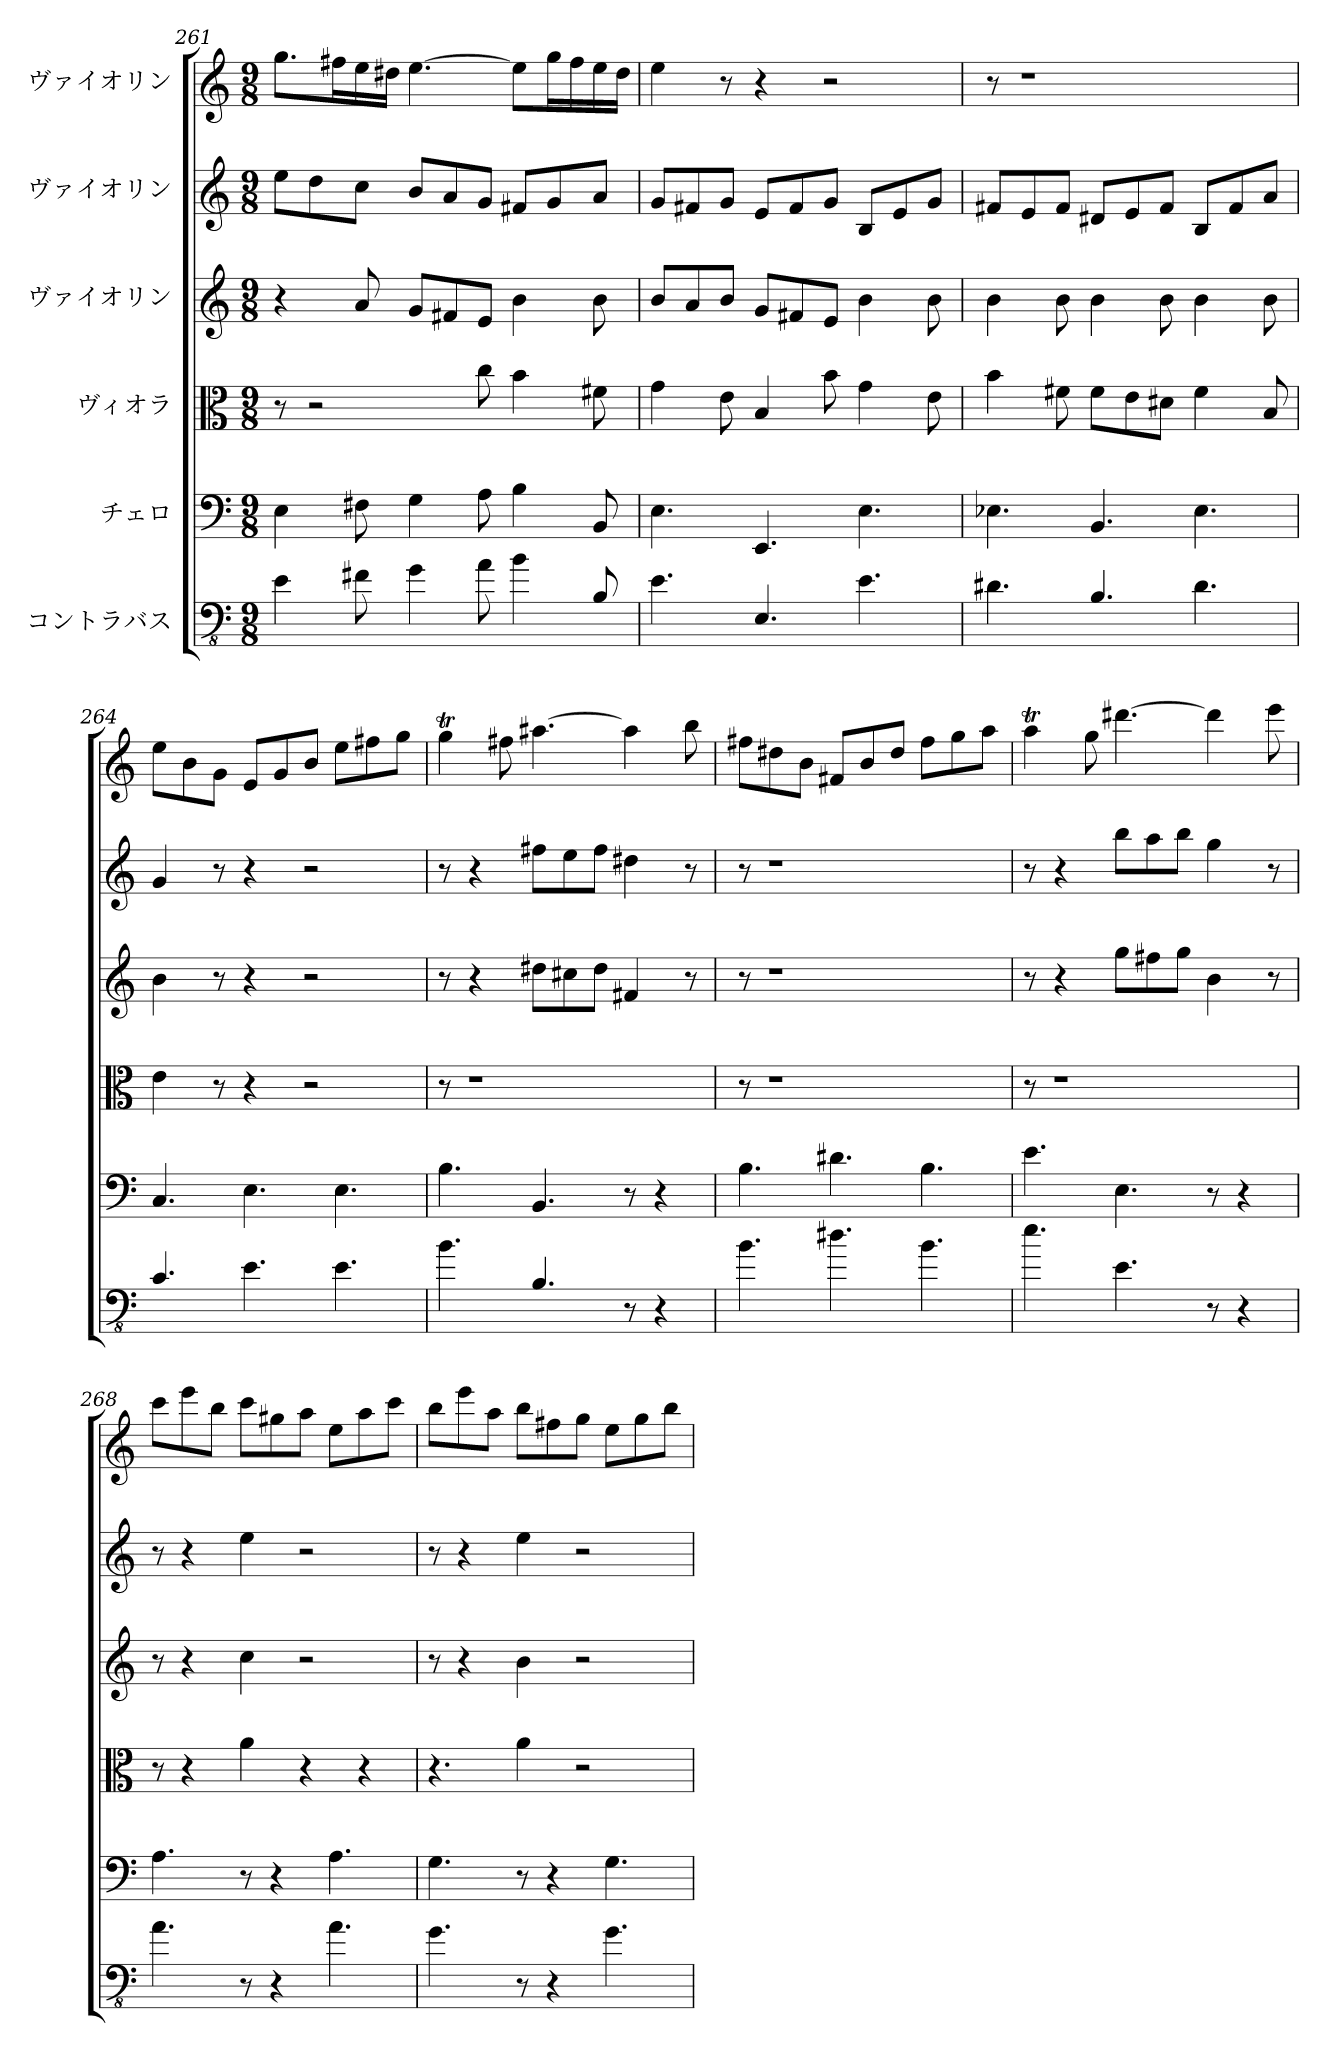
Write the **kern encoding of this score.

**kern	**kern	**kern	**kern	**kern	**kern
*part6	*part5	*part4	*part3	*part2	*part1
*staff6	*staff5	*staff4	*staff3	*staff2	*staff1
*I"コントラバス	*I"チェロ	*I"ヴィオラ	*I"ヴァイオリン	*I"ヴァイオリン	*I"ヴァイオリン
*clefFv4	*clefF4	*clefC3	*clefG2	*clefG2	*clefG2
*ITrd7c12	*	*	*	*	*
*k[]	*k[]	*k[]	*k[]	*k[]	*k[]
*M9/8	*M9/8	*M9/8	*M9/8	*M9/8	*M9/8
=261	=261	=261	=261	=261	=261
4EE\	4E\	8r	4r	8ee\L	8.gg\L
.	.	2r	.	8dd\	.
.	.	.	.	.	16ff#X\L
8FF#X\	8F#X\	.	8a/	8cc\J	16ee\
.	.	.	.	.	16dd#X\JJ
4GG\	4G\	.	8g/L	8b/L	[4.ee\
.	.	.	8f#X/	8a/	.
8AA\	8A\	8cc\	8e/J	8g/J	.
4BB\	4B\	4b\	4b\	8f#X/L	8ee\L]
.	.	.	.	8g/	16gg\L
.	.	.	.	.	16ff#\
8BBB/	8BB/	8f#X\	8b\	8a/J	16ee\
.	.	.	.	.	16dd#\JJ
!!LO:PB:g=z
=262	=262	=262	=262	=262	=262
4.EE\	4.E\	4g\	8b/L	8g/L	4ee\
.	.	.	8a/	8f#X/	.
.	.	8e\	8b/J	8g/J	8r
4.EEE/	4.EE/	4B/	8g/L	8e/L	4r
.	.	.	8f#X/	8f#/	.
.	.	8b\	8e/J	8g/J	2r
4.EE\	4.E\	4g\	4b\	8B/L	.
.	.	.	.	8e/	.
.	.	8e\	8b\	8g/J	.
=263	=263	=263	=263	=263	=263
4.DD#X\	4.E-X\	4b\	4b\	8f#X/L	8r
.	.	.	.	8e/	1r
.	.	8f#X\	8b\	8f#/J	.
4.BBB/	4.BB/	8f#\L	4b\	8d#X/L	.
.	.	8e\	.	8e/	.
.	.	8d#X\J	8b\	8f#/J	.
4.DD#\	4.E-\	4f#\	4b\	8B/L	.
.	.	.	.	8f#/	.
.	.	8B/	8b\	8a/J	.
=264	=264	=264	=264	=264	=264
4.CC/	4.C/	4e\	4b\	4g/	8ee\L
.	.	.	.	.	8b\
.	.	8r	8r	8r	8g\J
4.EE\	4.E\	4r	4r	4r	8e/L
.	.	.	.	.	8g/
.	.	2r	2r	2r	8b/J
4.EE\	4.E\	.	.	.	8ee\L
.	.	.	.	.	8ff#X\
.	.	.	.	.	8gg\J
=265	=265	=265	=265	=265	=265
4.BB\	4.B\	8r	8r	8r	4ggT\
.	.	1r	4r	4r	.
.	.	.	.	.	8ff#X\
4.BBB/	4.BB/	.	8dd#X\L	8ff#X\L	[4.aa#X\
.	.	.	8cc#X\	8ee\	.
.	.	.	8dd#\J	8ff#\J	.
8r	8r	.	4f#X/	4dd#X\	4aa#\]
4r	4r	.	.	.	.
.	.	.	8r	8r	8bb\
!!LO:LB:g=z
=266	=266	=266	=266	=266	=266
4.BB\	4.B\	8r	8r	8r	8ff#X\L
.	.	1r	1r	1r	8dd#X\
.	.	.	.	.	8b\J
4.D#X\	4.d#X\	.	.	.	8f#X/L
.	.	.	.	.	8b/
.	.	.	.	.	8dd#/J
4.BB\	4.B\	.	.	.	8ff#\L
.	.	.	.	.	8gg\
.	.	.	.	.	8aa\J
=267	=267	=267	=267	=267	=267
4.E\	4.e\	8r	8r	8r	4aaT\
.	.	1r	4r	4r	.
.	.	.	.	.	8gg\
4.EE\	4.E\	.	8gg\L	8bb\L	[4.ddd#X\
.	.	.	8ff#X\	8aa\	.
.	.	.	8gg\J	8bb\J	.
8r	8r	.	4b\	4gg\	4ddd#\]
4r	4r	.	.	.	.
.	.	.	8r	8r	8eee\
=268	=268	=268	=268	=268	=268
4.AA\	4.A\	8r	8r	8r	8ccc\L
.	.	4r	4r	4r	8eee\
.	.	.	.	.	8bb\J
8r	8r	4a\	4cc\	4ee\	8ccc\L
4r	4r	.	.	.	8gg#X\
.	.	4r	2r	2r	8aa\J
4.AA\	4.A\	.	.	.	8ee\L
.	.	4r	.	.	8aa\
.	.	.	.	.	8ccc\J
=269	=269	=269	=269	=269	=269
4.GG\	4.G\	4.r	8r	8r	8bb\L
.	.	.	4r	4r	8eee\
.	.	.	.	.	8aa\J
8r	8r	4a\	4b\	4ee\	8bb\L
4r	4r	.	.	.	8ff#X\
.	.	2r	2r	2r	8gg\J
4.GG\	4.G\	.	.	.	8ee\L
.	.	.	.	.	8gg\
.	.	.	.	.	8bb\J
=	=	=	=	=	=
*-	*-	*-	*-	*-	*-
